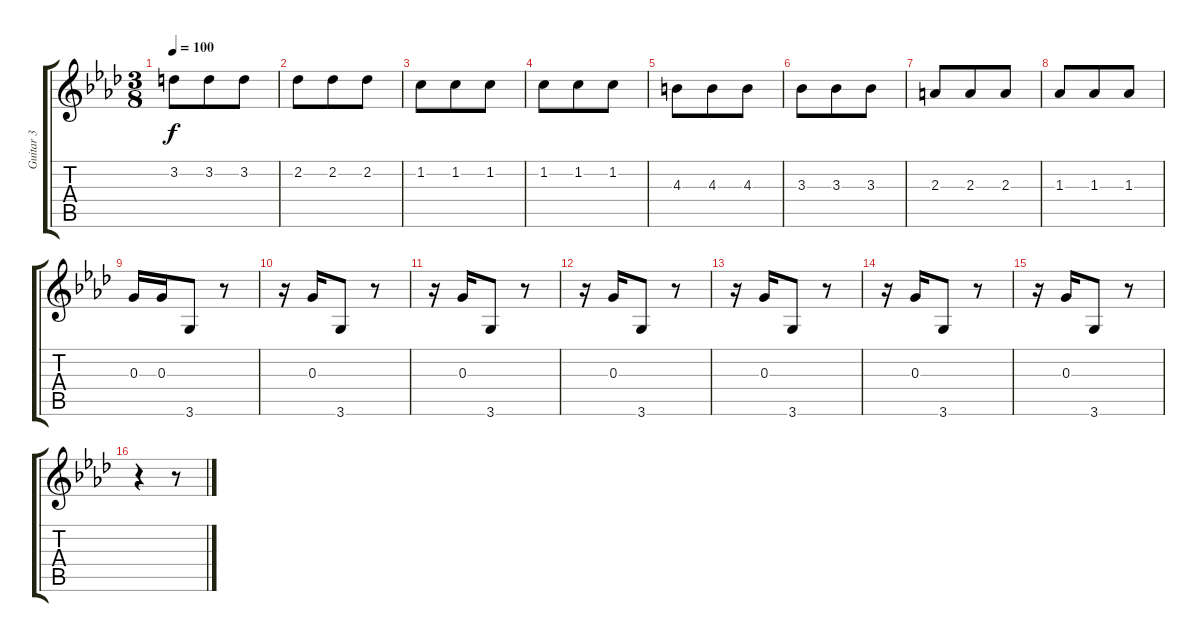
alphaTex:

\track ("Guitar 3" "Guitar 3") {instrument distortionguitar}
\staff {score tabs}
\tuning (E4 B3 G3 D3 A2 E2) {hide}
\ts (3 8)
\tempo 100
\clef g2
\ks ab
3.2.8{dy f} 3.2.8 3.2.8 |
2.2.8 2.2.8 2.2.8 |
1.2.8 1.2.8 1.2.8 |
1.2.8 1.2.8 1.2.8 |
4.3.8 4.3.8 4.3.8 |
3.3.8 3.3.8 3.3.8 |
2.3.8 2.3.8 2.3.8 |
1.3.8 1.3.8 1.3.8 |
0.3.16 0.3.16 3.6.8 r.8 |
r.16 0.3.16 3.6.8 r.8 |
r.16 0.3.16 3.6.8 r.8 |
r.16 0.3.16 3.6.8 r.8 |
r.16 0.3.16 3.6.8 r.8 |
r.16 0.3.16 3.6.8 r.8 |
r.16 0.3.16 3.6.8 r.8 |
r.4 r.8
